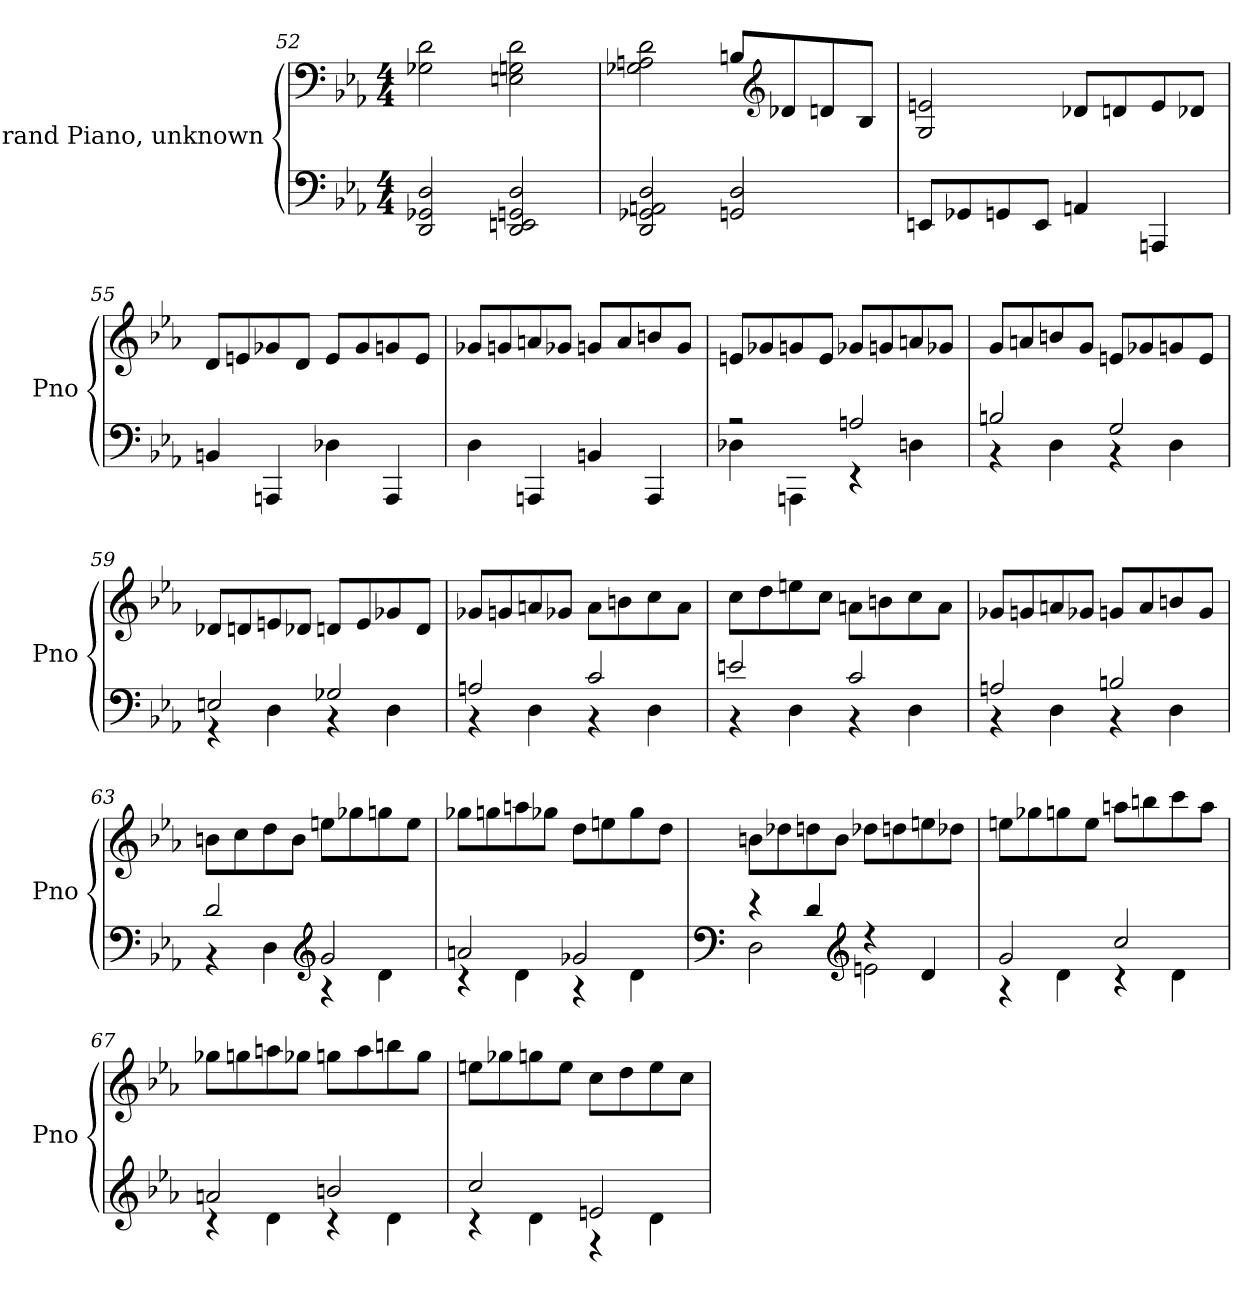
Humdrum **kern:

**kern	**kern
*part1	*part1
*staff2	*staff1
*I"Grand Piano, unknown	*
*I'Pno	*
*clefF4	*clefF4
*k[b-e-a-]	*k[b-e-a-]
*M4/4	*M4/4
=52	=52
2DD/ 2GG-X/ 2D/	2G-X\ 2d\
2DD/ 2EEn/ 2GGn/ 2D/	2En\ 2Gn\ 2d\
=53	=53
2DD/ 2GG-X/ 2AAn/ 2D/	2G-X\ 2An\ 2d\
2GGn/ 2D/	8Bn/L
*	*clefG2
.	8d-X/
.	8dn/
.	8B/J
!!LO:PB:g=z
=54	=54
8EEn/L	2G/ 2en/
8GG-X/	.
8GGn/	.
8EE/J	.
4AAn/	8d-X/L
.	8dn/
4AAAn/	8e/
.	8d-X/J
=55	=55
4BBn/	8d/L
.	8en/
4AAAn/	8g-X/
.	8d/J
4D-X\	8e/L
.	8g-/
4AAA/	8gn/
.	8e/J
=56	=56
4D\	8g-X/L
.	8gn/
4AAAn/	8an/
.	8g-X/J
4BBn/	8gn/L
.	8a/
4AAA/	8bn/
.	8g/J
!!LO:LB:g=z
=57	=57
*^	*
2r	4D-X\	8en/L
.	.	8g-X/
.	4AAAn\	8gn/
.	.	8e/J
2An/	4r	8g-X/L
.	.	8gn/
.	4Dn\	8an/
.	.	8g-X/J
=58	=58	=58
2Bn/	4r	8g/L
.	.	8an/
.	4D\	8bn/
.	.	8g/J
2G/	4r	8en/L
.	.	8g-X/
.	4D\	8gn/
.	.	8e/J
=59	=59	=59
2En/	4r	8d-X/L
.	.	8dn/
.	4D\	8en/
.	.	8d-X/J
2G-X/	4r	8dn/L
.	.	8e/
.	4D\	8g-X/
.	.	8d/J
!!LO:LB:g=z
=60	=60	=60
2An/	4r	8g-X/L
.	.	8gn/
.	4D\	8an/
.	.	8g-X/J
2c/	4r	8a\L
.	.	8bn\
.	4D\	8cc\
.	.	8a\J
=61	=61	=61
2en/	4r	8cc\L
.	.	8dd\
.	4D\	8een\
.	.	8cc\J
2c/	4r	8an\L
.	.	8bn\
.	4D\	8cc\
.	.	8a\J
=62	=62	=62
2An/	4r	8g-X/L
.	.	8gn/
.	4D\	8an/
.	.	8g-X/J
2Bn/	4r	8gn/L
.	.	8a/
.	4D\	8bn/
.	.	8g/J
=63	=63	=63
2d/	4r	8bn\L
.	.	8cc\
.	4D\	8dd\
.	.	8b\J
*clefG2	*	*
2g/	4r	8een\L
.	.	8gg-X\
.	4d\	8ggn\
.	.	8ee\J
!!LO:LB:g=z
=64	=64	=64
2an/	4r	8gg-X\L
.	.	8ggn\
.	4d\	8aan\
.	.	8gg-X\J
2g-X/	4r	8dd\L
.	.	8een\
.	4d\	8gg-\
.	.	8dd\J
=65	=65	=65
*clefF4	*	*
4r	2D\	8bn\L
.	.	8dd-X\
4d/	.	8ddn\
.	.	8b\J
*clefG2	*	*
4r	2en\	8dd-X\L
.	.	8ddn\
4d/	.	8een\
.	.	8dd-X\J
=66	=66	=66
2g/	4r	8een\L
.	.	8gg-X\
.	4d\	8ggn\
.	.	8ee\J
2cc/	4r	8aan\L
.	.	8bbn\
.	4d\	8ccc\
.	.	8aa\J
!!LO:LB:g=z
=67	=67	=67
2an/	4r	8gg-X\L
.	.	8ggn\
.	4d\	8aan\
.	.	8gg-X\J
2bn/	4r	8ggn\L
.	.	8aa\
.	4d\	8bbn\
.	.	8gg\J
=68	=68	=68
2cc/	4r	8een\L
.	.	8gg-X\
.	4d\	8ggn\
.	.	8ee\J
2en/	4r	8cc\L
.	.	8dd\
.	4d\	8ee\
.	.	8cc\J
*v	*v	*
=	=
*-	*-
